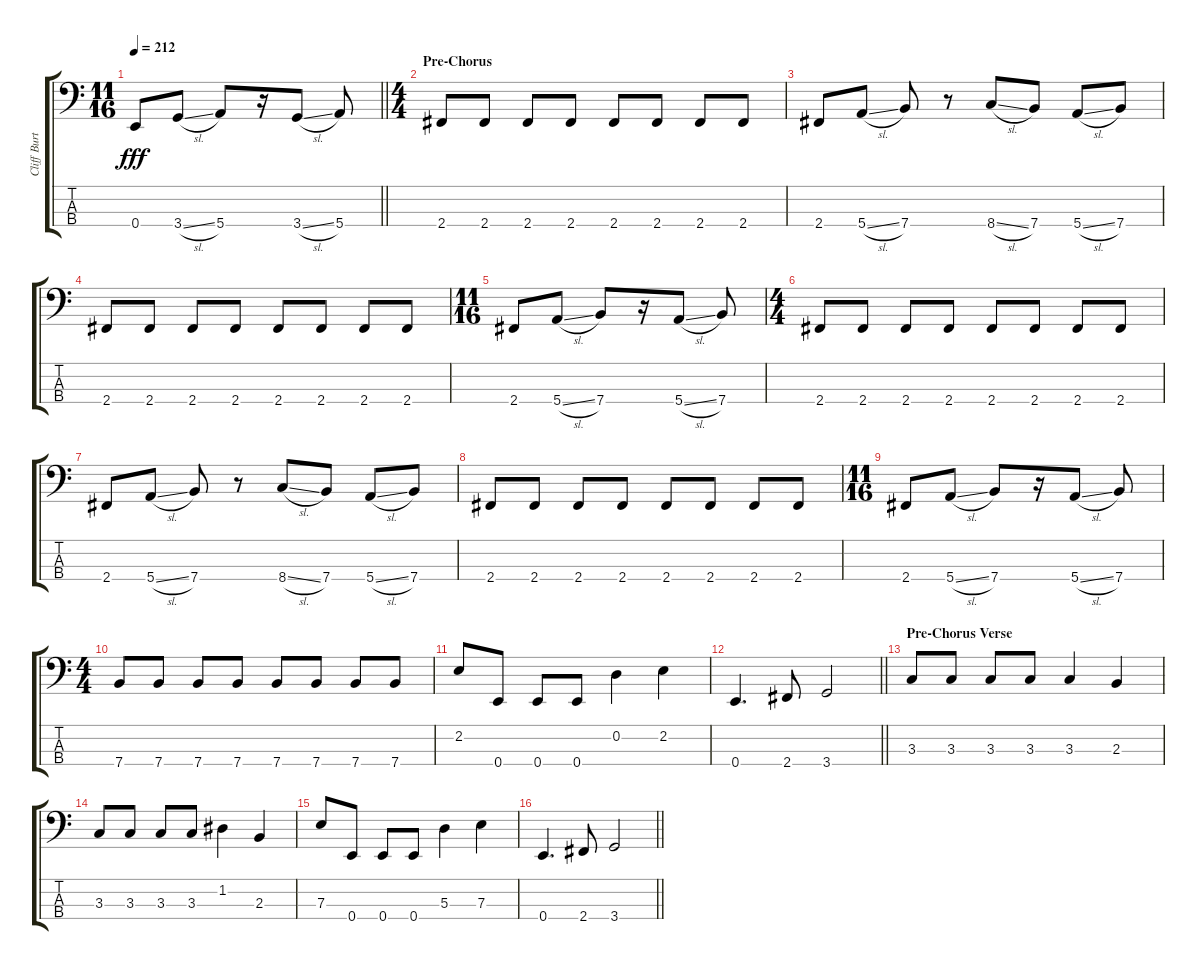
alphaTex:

\track ("Cliff Burton" "Cliff Burt") {instrument electricbassfinger}
\staff {score tabs}
\tuning (G2 D2 A1 E1) {hide}
\ts (11 16)
\tempo 212
\clef f4
\barLineRight lightlight
\ks c
0.4.8{dy fff} 3.4{sl}.8 5.4.8 r.16 3.4{sl}.8 5.4.8 |
\ts (4 4)
\section ("" "Pre-Chorus")
2.4.8 2.4.8 2.4.8 2.4.8 2.4.8 2.4.8 2.4.8 2.4.8 |
2.4.8 5.4{sl}.8 7.4.8 r.8 8.4{sl}.8 7.4.8 5.4{sl}.8 7.4.8 |
2.4.8 2.4.8 2.4.8 2.4.8 2.4.8 2.4.8 2.4.8 2.4.8 |
\ts (11 16)
2.4.8 5.4{sl}.8 7.4.8 r.16 5.4{sl}.8 7.4.8 |
\ts (4 4)
2.4.8 2.4.8 2.4.8 2.4.8 2.4.8 2.4.8 2.4.8 2.4.8 |
2.4.8 5.4{sl}.8 7.4.8 r.8 8.4{sl}.8 7.4.8 5.4{sl}.8 7.4.8 |
2.4.8 2.4.8 2.4.8 2.4.8 2.4.8 2.4.8 2.4.8 2.4.8 |
\ts (11 16)
2.4.8 5.4{sl}.8 7.4.8 r.16 5.4{sl}.8 7.4.8 |
\ts (4 4)
7.4.8 7.4.8 7.4.8 7.4.8 7.4.8 7.4.8 7.4.8 7.4.8 |
2.2.8 0.4.8 0.4.8 0.4.8 0.2.4 2.2.4 |
\barLineRight lightlight
0.4.4{d} 2.4.8 3.4.2 |
\section ("" "Pre-Chorus Verse")
3.3.8 3.3.8 3.3.8 3.3.8 3.3.4 2.3.4 |
3.3.8 3.3.8 3.3.8 3.3.8 1.2.4 2.3.4 |
7.3.8 0.4.8 0.4.8 0.4.8 5.3.4 7.3.4 |
\barLineRight lightlight
0.4.4{d} 2.4.8 3.4.2
